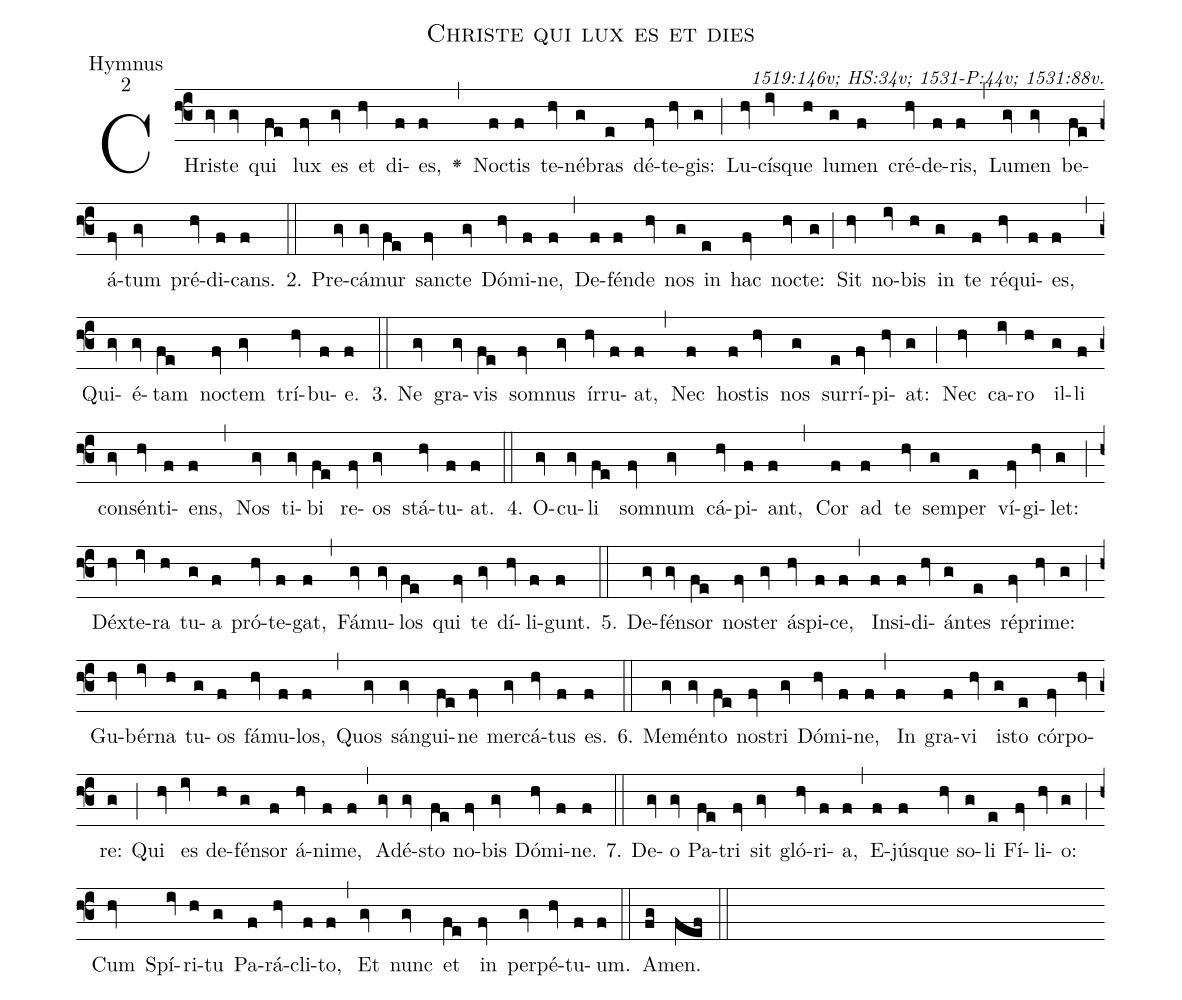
name:Christe qui lux es et dies;
office-part:Hymnus;
mode:2;
commentary:1519:146v; HS:34v; 1531-P:44v; 1531:88v.;
%%
(f3)CHri(gv)ste(gv) qui(fe) lux(fv) es(gv) et(hv) di(f)es,(f) <v>\greheightstar</v>(,) No(f)ctis(f) te(hv)né(g)bras(e) dé(fv)te(hv)gis:(g) (;) Lu(hv)cís(iv)que(h) lu(g)men(f) cré(hv)de(f)ris,(f) (,) Lu(gv)men(gv) be(fe)á(fv)tum(gv) pré(hv)di(f)cans.(f) (::)
2. Pre(gv)cá(gv)mur(fe) san(fv)cte(gv) Dó(hv)mi(f)ne,(f) (,) De(f)fén(f)de(hv) nos(g) in(e) hac(fv) no(hv)cte:(g) (;) Sit(hv) no(iv)bis(h) in(g) te(f) ré(hv)qui(f)es,(f) (,) Qui(gv)é(gv)tam(fe) no(fv)ctem(gv) trí(hv)bu(f)e.(f) (::)
3. Ne(gv) gra(gv)vis(fe) som(fv)nus(gv) ír(hv)ru(f)at,(f) (,) Nec(f) ho(f)stis(hv) nos(g) sur(e)rí(fv)pi(hv)at:(g) (;) Nec(hv) ca(iv)ro(h) il(g)li(f) con(gv)sén(hv)ti(f)ens,(f) (,) Nos(gv) ti(gv)bi(fe) re(fv)os(gv) stá(hv)tu(f)at.(f) (::)
4. O(gv)cu(gv)li(fe) som(fv)num(gv) cá(hv)pi(f)ant,(f) (,) Cor(f) ad(f) te(hv) sem(g)per(e) ví(fv)gi(hv)let:(g) (;) Déx(hv)te(iv)ra(h) tu(g)a(f) pró(hv)te(f)gat,(f) (,) Fá(gv)mu(gv)los(fe) qui(fv) te(gv) dí(hv)li(f)gunt.(f) (::)
5. De(gv)fén(gv)sor(fe) no(fv)ster(gv) á(hv)spi(f)ce,(f) (,) In(f)si(f)di(hv)án(g)tes(e) ré(fv)pri(hv)me:(g) (;) Gu(hv)bér(iv)na(h) tu(g)os(f) fá(hv)mu(f)los,(f) (,) Quos(gv) sán(gv)gui(fe)ne(fv) mer(gv)cá(hv)tus(f) es.(f) (::)
6. Me(gv)mén(gv)to(fe) no(fv)stri(gv) Dó(hv)mi(f)ne,(f) (,) In(f) gra(f)vi(hv) i(g)sto(e) cór(fv)po(hv)re:(g) (;) Qui(hv) es(iv) de(h)fén(g)sor(f) á(hv)ni(f)me,(f) (,) A(gv)dé(gv)sto(fe) no(fv)bis(gv) Dó(hv)mi(f)ne.(f) (::)
7. De(gv)o(gv) Pa(fe)tri(fv) sit(gv) gló(hv)ri(f)a,(f) (,) E(f)jús(f)que(hv) so(g)li(e) Fí(fv)li(hv)o:(g) (;) Cum(hv) Spí(iv)ri(h)tu(g) Pa(f)rá(hv)cli(f)to,(f) (,) Et(gv) nunc(gv) et(fe) in(fv) per(gv)pé(hv)tu(f)um.(f) (::)
A(fg)men.(fef) (::)
